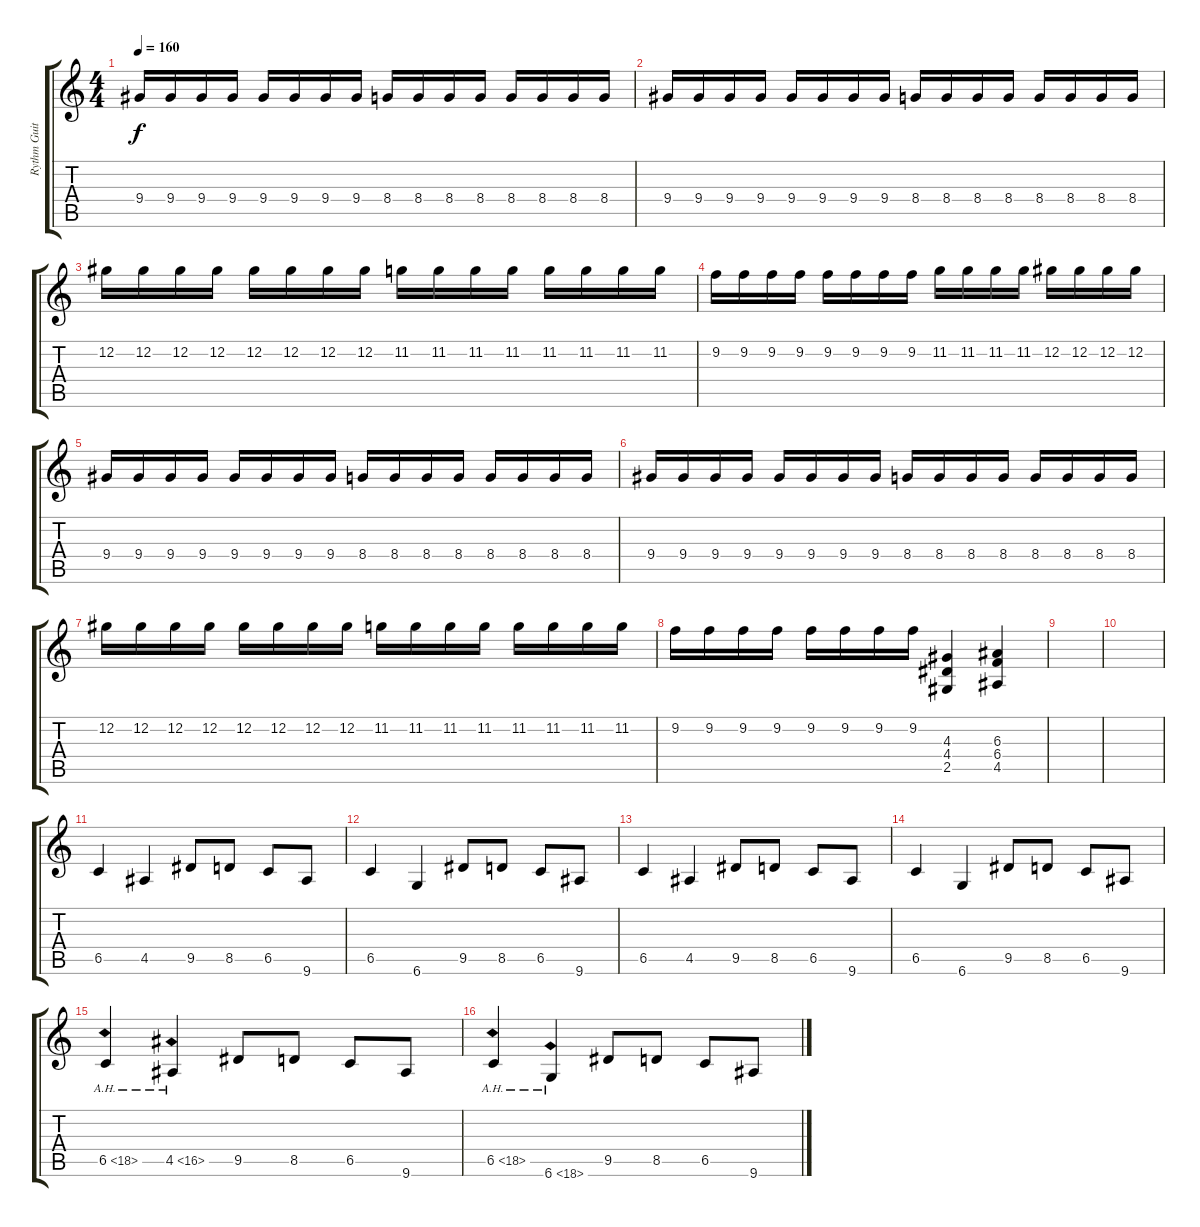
\track ("Rythm Guitar" "Rythm Guit") {instrument distortionguitar}
\staff {score tabs}
\tuning (Db4 Ab3 E3 B2 Gb2 Db2) {hide}
\ts (4 4)
\tempo 160
\clef g2
\ks c
9.4.16{dy f} 9.4.16 9.4.16 9.4.16 9.4.16 9.4.16 9.4.16 9.4.16 8.4.16 8.4.16 8.4.16 8.4.16 8.4.16 8.4.16 8.4.16 8.4.16 |
9.4.16 9.4.16 9.4.16 9.4.16 9.4.16 9.4.16 9.4.16 9.4.16 8.4.16 8.4.16 8.4.16 8.4.16 8.4.16 8.4.16 8.4.16 8.4.16 |
12.2.16 12.2.16 12.2.16 12.2.16 12.2.16 12.2.16 12.2.16 12.2.16 11.2.16 11.2.16 11.2.16 11.2.16 11.2.16 11.2.16 11.2.16 11.2.16 |
9.2.16 9.2.16 9.2.16 9.2.16 9.2.16 9.2.16 9.2.16 9.2.16 11.2.16 11.2.16 11.2.16 11.2.16 12.2.16 12.2.16 12.2.16 12.2.16 |
9.4.16 9.4.16 9.4.16 9.4.16 9.4.16 9.4.16 9.4.16 9.4.16 8.4.16 8.4.16 8.4.16 8.4.16 8.4.16 8.4.16 8.4.16 8.4.16 |
9.4.16 9.4.16 9.4.16 9.4.16 9.4.16 9.4.16 9.4.16 9.4.16 8.4.16 8.4.16 8.4.16 8.4.16 8.4.16 8.4.16 8.4.16 8.4.16 |
12.2.16 12.2.16 12.2.16 12.2.16 12.2.16 12.2.16 12.2.16 12.2.16 11.2.16 11.2.16 11.2.16 11.2.16 11.2.16 11.2.16 11.2.16 11.2.16 |
9.2.16 9.2.16 9.2.16 9.2.16 9.2.16 9.2.16 9.2.16 9.2.16 (4.3 4.4 2.5).4 (6.3 6.4 4.5).4 |
|
|
6.5.4 4.5.4 9.5.8 8.5.8 6.5.8 9.6.8 |
6.5.4 6.6.4 9.5.8 8.5.8 6.5.8 9.6.8 |
6.5.4 4.5.4 9.5.8 8.5.8 6.5.8 9.6.8 |
6.5.4 6.6.4 9.5.8 8.5.8 6.5.8 9.6.8 |
6.5{ah 12}.4 4.5{ah 12}.4 9.5.8 8.5.8 6.5.8 9.6.8 |
6.5{ah 12}.4 6.6{ah 12}.4 9.5.8 8.5.8 6.5.8 9.6.8
